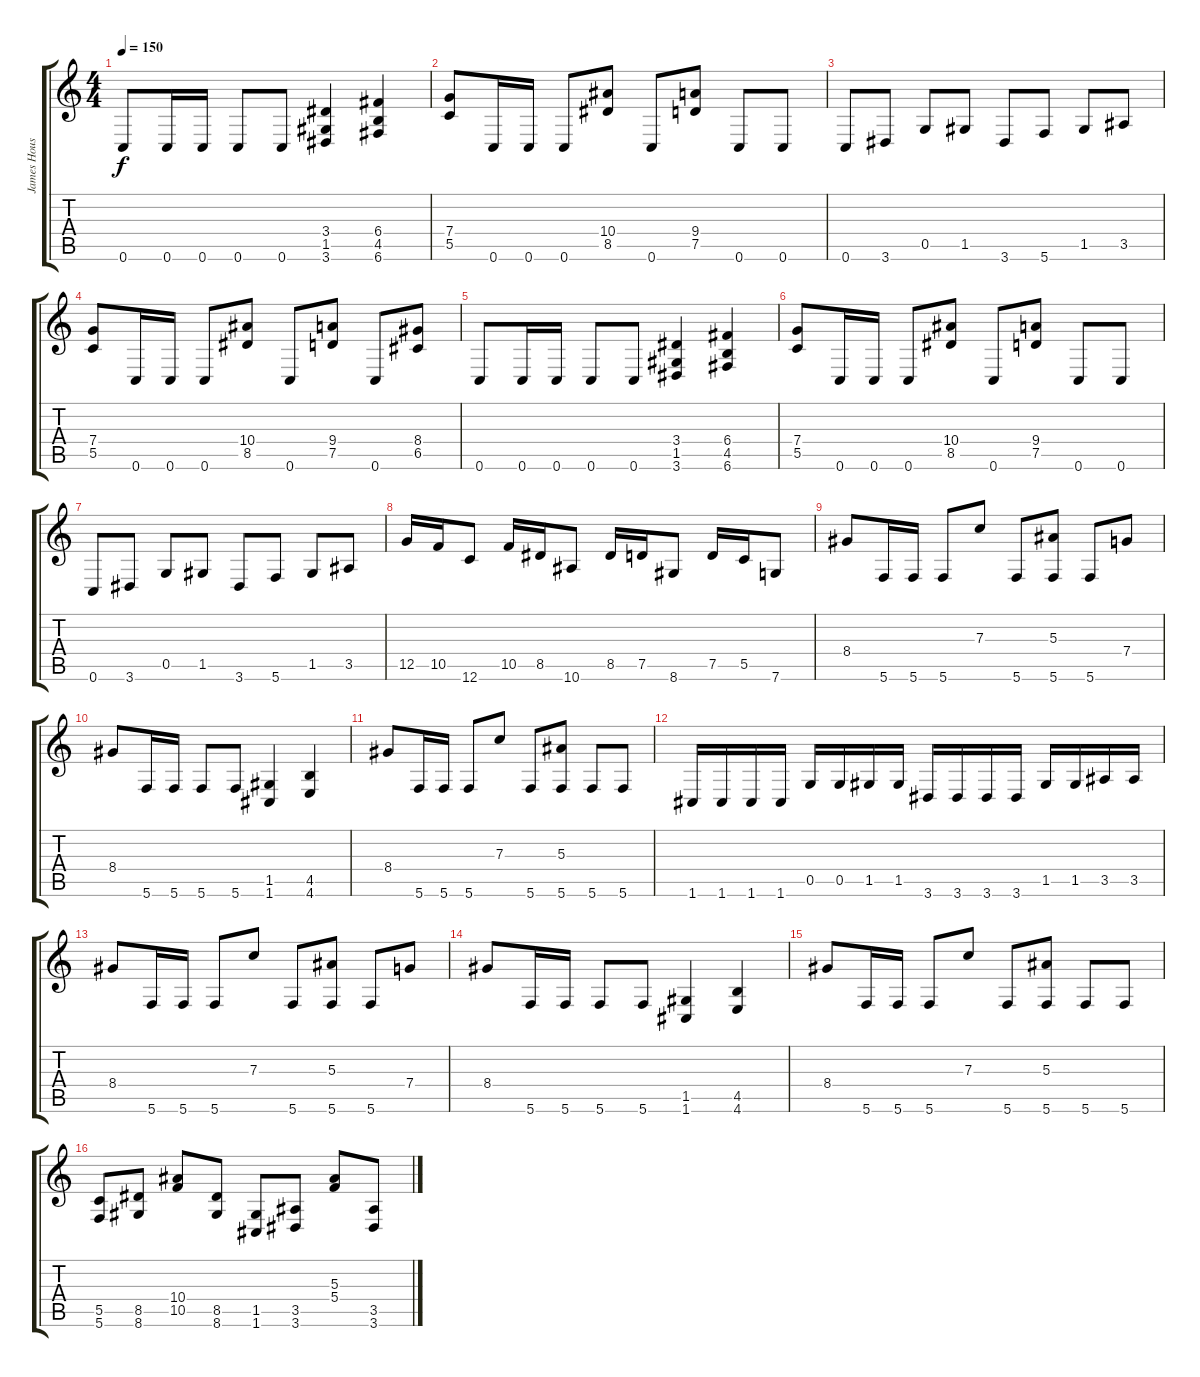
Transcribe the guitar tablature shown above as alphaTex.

\track ("James Houseman" "James Hous") {instrument distortionguitar}
\staff {score tabs}
\tuning (D4 A3 F3 C3 G2 C2) {hide}
\ts (4 4)
\tempo 150
\clef g2
\ks c
0.6.8{dy f} 0.6.16 0.6.16 0.6.8 0.6.8 (3.4 1.5 3.6).4 (6.4 4.5 6.6).4 |
(7.4 5.5).8 0.6.16 0.6.16 0.6.8 (10.4 8.5).8 0.6.8 (9.4 7.5).8 0.6.8 0.6.8 |
0.6.8 3.6.8 0.5.8 1.5.8 3.6.8 5.6.8 1.5.8 3.5.8 |
(7.4 5.5).8 0.6.16 0.6.16 0.6.8 (10.4 8.5).8 0.6.8 (9.4 7.5).8 0.6.8 (8.4 6.5).8 |
0.6.8 0.6.16 0.6.16 0.6.8 0.6.8 (3.4 1.5 3.6).4 (6.4 4.5 6.6).4 |
(7.4 5.5).8 0.6.16 0.6.16 0.6.8 (10.4 8.5).8 0.6.8 (9.4 7.5).8 0.6.8 0.6.8 |
0.6.8 3.6.8 0.5.8 1.5.8 3.6.8 5.6.8 1.5.8 3.5.8 |
12.5.16 10.5.16 12.6.8 10.5.16 8.5.16 10.6.8 8.5.16 7.5.16 8.6.8 7.5.16 5.5.16 7.6.8 |
8.4.8 5.6.16 5.6.16 5.6.8 7.3.8 5.6.8 (5.3 5.6).8 5.6.8 7.4.8 |
8.4.8 5.6.16 5.6.16 5.6.8 5.6.8 (1.5 1.6).4 (4.5 4.6).4 |
8.4.8 5.6.16 5.6.16 5.6.8 7.3.8 5.6.8 (5.3 5.6).8 5.6.8 5.6.8 |
1.6.16 1.6.16 1.6.16 1.6.16 0.5.16 0.5.16 1.5.16 1.5.16 3.6.16 3.6.16 3.6.16 3.6.16 1.5.16 1.5.16 3.5.16 3.5.16 |
8.4.8 5.6.16 5.6.16 5.6.8 7.3.8 5.6.8 (5.3 5.6).8 5.6.8 7.4.8 |
8.4.8 5.6.16 5.6.16 5.6.8 5.6.8 (1.5 1.6).4 (4.5 4.6).4 |
8.4.8 5.6.16 5.6.16 5.6.8 7.3.8 5.6.8 (5.3 5.6).8 5.6.8 5.6.8 |
(5.5 5.6).8 (8.5 8.6).8 (10.4 10.5).8 (8.5 8.6).8 (1.5 1.6).8 (3.5 3.6).8 (5.3 5.4).8 (3.5 3.6).8
